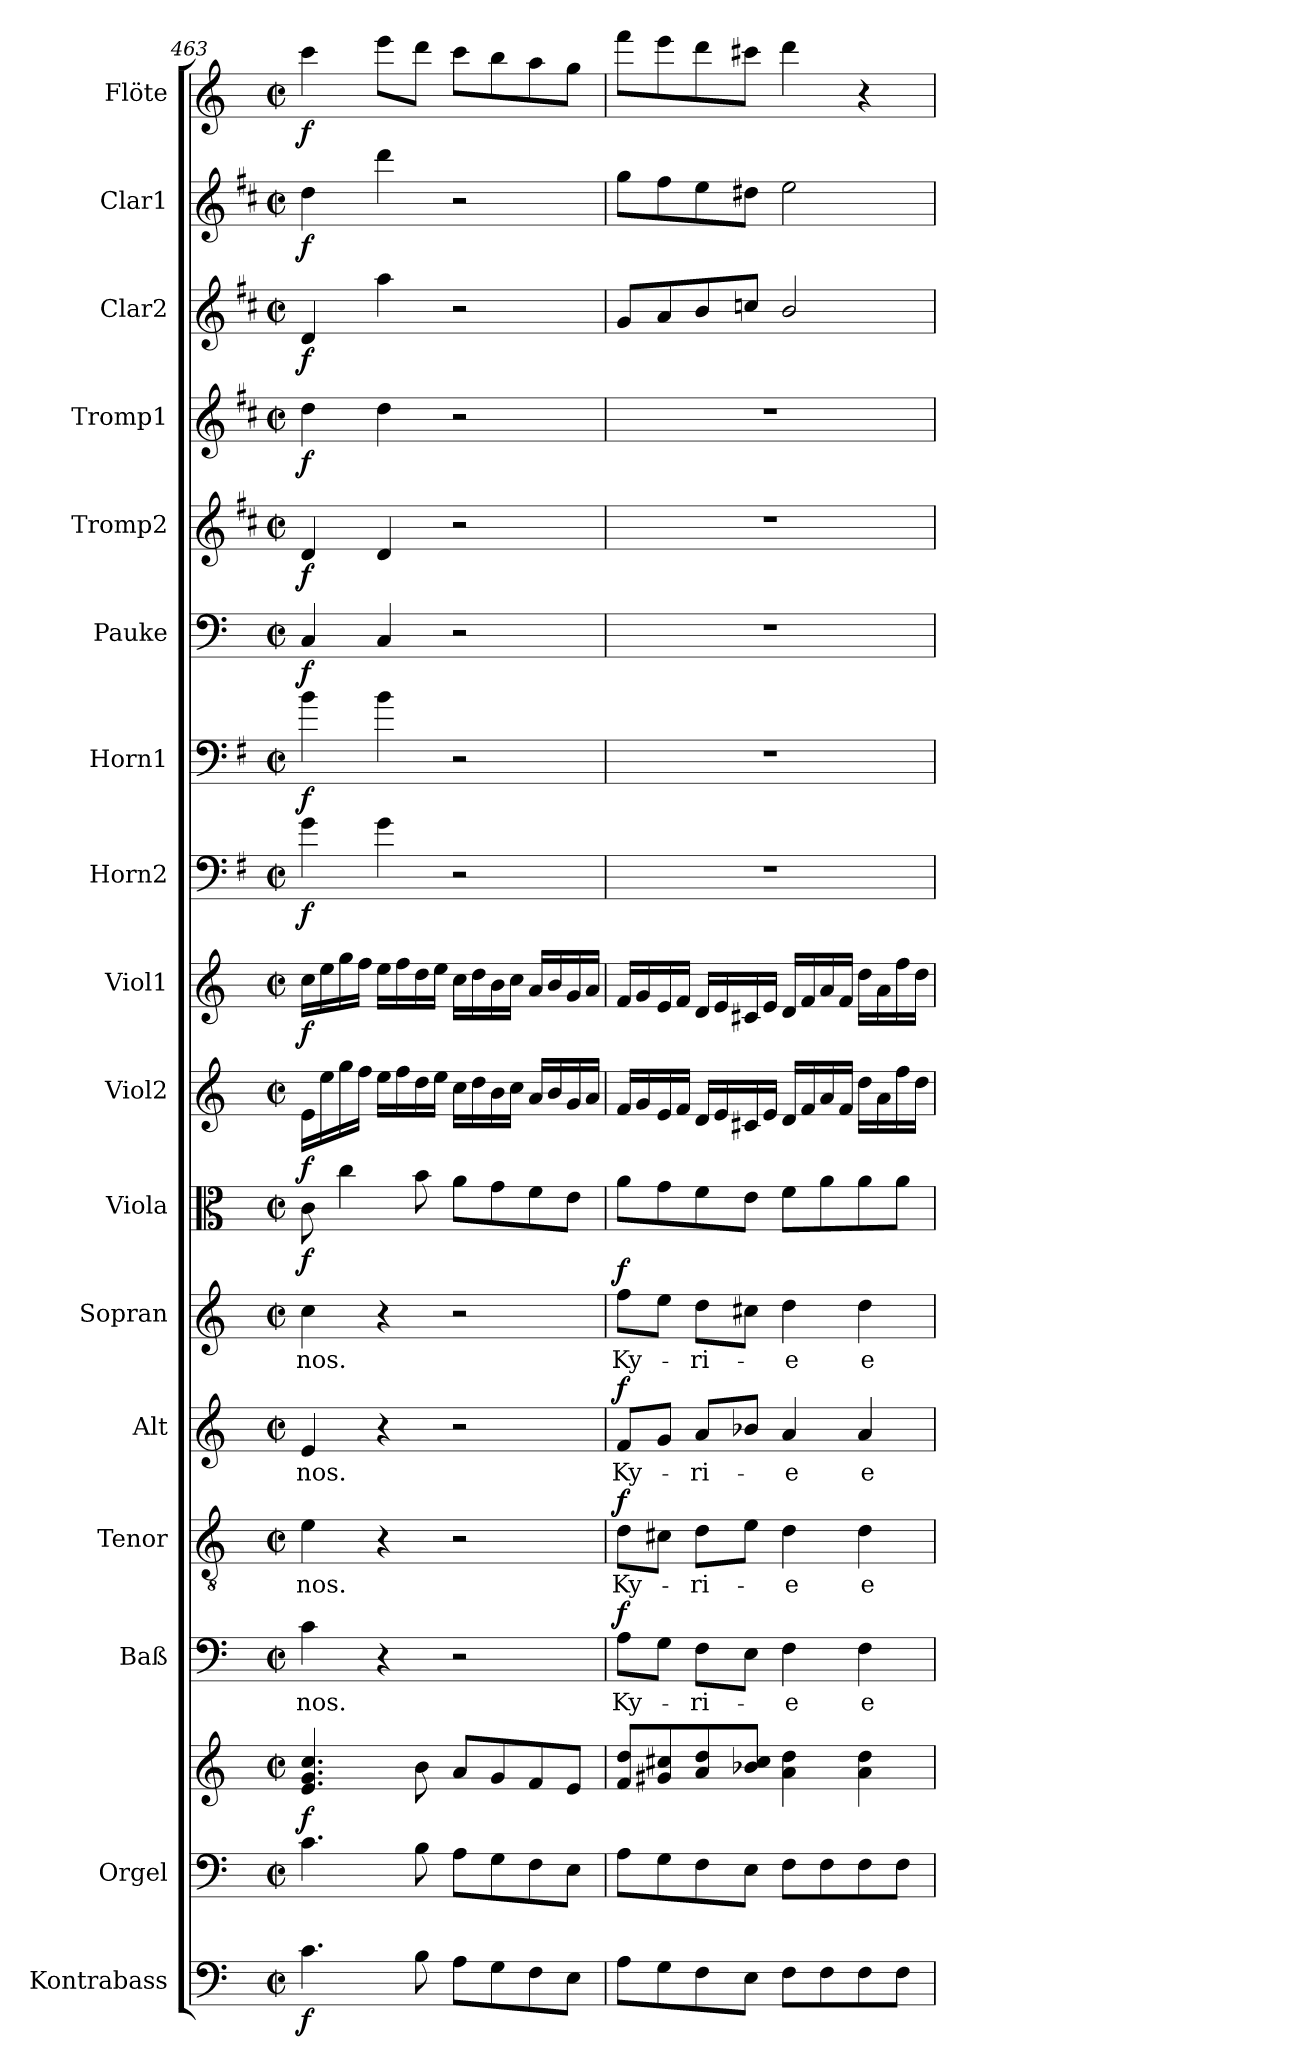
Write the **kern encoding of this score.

**kern	**dynam	**kern	**kern	**dynam	**kern	**text	**dynam	**kern	**text	**dynam	**kern	**text	**dynam	**kern	**text	**dynam	**kern	**dynam	**kern	**dynam	**kern	**dynam	**kern	**dynam	**kern	**dynam	**kern	**dynam	**kern	**dynam	**kern	**dynam	**kern	**dynam	**kern	**dynam	**kern	**dynam
*part17	*part17	*part16	*part16	*part16	*part15	*part15	*part15	*part14	*part14	*part14	*part13	*part13	*part13	*part12	*part12	*part12	*part11	*part11	*part10	*part10	*part9	*part9	*part8	*part8	*part7	*part7	*part6	*part6	*part5	*part5	*part4	*part4	*part3	*part3	*part2	*part2	*part1	*part1
*staff18	*staff18	*staff17	*staff16	*staff16/17	*staff15	*staff15	*staff15	*staff14	*staff14	*staff14	*staff13	*staff13	*staff13	*staff12	*staff12	*staff12	*staff11	*staff11	*staff10	*staff10	*staff9	*staff9	*staff8	*staff8	*staff7	*staff7	*staff6	*staff6	*staff5	*staff5	*staff4	*staff4	*staff3	*staff3	*staff2	*staff2	*staff1	*staff1
*I"Kontrabass	*	*I"Orgel	*	*	*I"Baß	*	*	*I"Tenor	*	*	*I"Alt	*	*	*I"Sopran	*	*	*I"Viola	*	*I"Viol2	*	*I"Viol1	*	*I"Horn2	*	*I"Horn1	*	*I"Pauke	*	*I"Tromp2	*	*I"Tromp1	*	*I"Clar2	*	*I"Clar1	*	*I"Flöte	*
*I'Kb	*	*	*	*	*I'B	*	*	*I'T	*	*	*I'A	*	*	*I'S	*	*	*I'Vla	*	*I'Vl2	*	*I'Vl1	*	*I'Hr2	*	*I'Hr1	*	*I'Pk	*	*I'Tr2	*	*I'Tr1	*	*I'Cl2	*	*I'Cl1	*	*I'Fl	*
!!LO:PB:g=z
*clefF4	*	*clefF4	*clefG2	*	*clefF4	*	*	*clefGv2	*	*	*clefG2	*	*	*clefG2	*	*	*clefC3	*	*clefG2	*	*clefG2	*	*clefF4	*	*clefF4	*	*clefF4	*	*clefG2	*	*clefG2	*	*clefG2	*	*clefG2	*	*clefG2	*
*ITrd7c12	*	*	*	*	*	*	*	*	*	*	*	*	*	*	*	*	*	*	*	*	*	*	*ITrd4c7	*	*ITrd4c7	*	*	*	*ITrd1c2	*	*ITrd1c2	*	*ITrd1c2	*	*ITrd1c2	*	*	*
*k[]	*	*k[]	*k[]	*	*k[]	*	*	*k[]	*	*	*k[]	*	*	*k[]	*	*	*k[]	*	*k[]	*	*k[]	*	*k[]	*	*k[]	*	*k[]	*	*k[]	*	*k[]	*	*k[]	*	*k[]	*	*k[]	*
*C:	*	*C:	*C:	*	*C:	*	*	*C:	*	*	*C:	*	*	*C:	*	*	*C:	*	*C:	*	*C:	*	*C:	*	*C:	*	*C:	*	*C:	*	*C:	*	*C:	*	*C:	*	*C:	*
*M2/2	*	*M2/2	*M2/2	*	*M2/2	*	*	*M2/2	*	*	*M2/2	*	*	*M2/2	*	*	*M2/2	*	*M2/2	*	*M2/2	*	*M2/2	*	*M2/2	*	*M2/2	*	*M2/2	*	*M2/2	*	*M2/2	*	*M2/2	*	*M2/2	*
*met(c|)	*	*met(c|)	*met(c|)	*	*met(c|)	*	*	*met(c|)	*	*	*met(c|)	*	*	*met(c|)	*	*	*met(c|)	*	*met(c|)	*	*met(c|)	*	*met(c|)	*	*met(c|)	*	*met(c|)	*	*met(c|)	*	*met(c|)	*	*met(c|)	*	*met(c|)	*	*met(c|)	*
=463	=463	=463	=463	=463	=463	=463	=463	=463	=463	=463	=463	=463	=463	=463	=463	=463	=463	=463	=463	=463	=463	=463	=463	=463	=463	=463	=463	=463	=463	=463	=463	=463	=463	=463	=463	=463	=463	=463
!	!LO:DY:b	!	!	!LO:DY:a=2	!	!LO:LY:b	!	!	!LO:LY:b	!	!	!LO:LY:b	!	!	!LO:LY:b	!	!	!LO:DY:b	!	!LO:DY:b	!	!LO:DY:b	!	!LO:DY:b	!	!LO:DY:b	!	!LO:DY:b	!	!LO:DY:b	!	!LO:DY:b	!	!LO:DY:b	!	!LO:DY:b	!	!LO:DY:b
4.C\	f	4.c\	4.e/ 4.g/ 4.cc/	f	4c\	nos.	.	4e\	nos.	.	4e/	nos.	.	4cc\	nos.	.	8c\	f	16e\LL	f	16cc\LL	f	4c\	f	4e\	f	4C/	f	4c/	f	4cc\	f	4c/	f	4cc\	f	4ccc\	f
.	.	.	.	.	.	.	.	.	.	.	.	.	.	.	.	.	.	.	16ee\	.	16ee\	.	.	.	.	.	.	.	.	.	.	.	.	.	.	.	.	.
.	.	.	.	.	.	.	.	.	.	.	.	.	.	.	.	.	4cc\	.	16gg\	.	16gg\	.	.	.	.	.	.	.	.	.	.	.	.	.	.	.	.	.
.	.	.	.	.	.	.	.	.	.	.	.	.	.	.	.	.	.	.	16ff\JJ	.	16ff\JJ	.	.	.	.	.	.	.	.	.	.	.	.	.	.	.	.	.
.	.	.	.	.	4r	.	.	4r	.	.	4r	.	.	4r	.	.	.	.	16ee\LL	.	16ee\LL	.	4c\	.	4e\	.	4C/	.	4c/	.	4cc\	.	4gg\	.	4ccc\	.	8eee\L	.
.	.	.	.	.	.	.	.	.	.	.	.	.	.	.	.	.	.	.	16ff\	.	16ff\	.	.	.	.	.	.	.	.	.	.	.	.	.	.	.	.	.
8BB\	.	8B\	8b\	.	.	.	.	.	.	.	.	.	.	.	.	.	8b\	.	16dd\	.	16dd\	.	.	.	.	.	.	.	.	.	.	.	.	.	.	.	8ddd\J	.
.	.	.	.	.	.	.	.	.	.	.	.	.	.	.	.	.	.	.	16ee\JJ	.	16ee\JJ	.	.	.	.	.	.	.	.	.	.	.	.	.	.	.	.	.
8AA\L	.	8A\L	8a/L	.	2r	.	.	2r	.	.	2r	.	.	2r	.	.	8a\L	.	16cc\LL	.	16cc\LL	.	2r	.	2r	.	2r	.	2r	.	2r	.	2r	.	2r	.	8ccc\L	.
.	.	.	.	.	.	.	.	.	.	.	.	.	.	.	.	.	.	.	16dd\	.	16dd\	.	.	.	.	.	.	.	.	.	.	.	.	.	.	.	.	.
8GG\	.	8G\	8g/	.	.	.	.	.	.	.	.	.	.	.	.	.	8g\	.	16b\	.	16b\	.	.	.	.	.	.	.	.	.	.	.	.	.	.	.	8bb\	.
.	.	.	.	.	.	.	.	.	.	.	.	.	.	.	.	.	.	.	16cc\JJ	.	16cc\JJ	.	.	.	.	.	.	.	.	.	.	.	.	.	.	.	.	.
8FF\	.	8F\	8f/	.	.	.	.	.	.	.	.	.	.	.	.	.	8f\	.	16a/LL	.	16a/LL	.	.	.	.	.	.	.	.	.	.	.	.	.	.	.	8aa\	.
.	.	.	.	.	.	.	.	.	.	.	.	.	.	.	.	.	.	.	16b/	.	16b/	.	.	.	.	.	.	.	.	.	.	.	.	.	.	.	.	.
8EE\J	.	8E\J	8e/J	.	.	.	.	.	.	.	.	.	.	.	.	.	8e\J	.	16g/	.	16g/	.	.	.	.	.	.	.	.	.	.	.	.	.	.	.	8gg\J	.
.	.	.	.	.	.	.	.	.	.	.	.	.	.	.	.	.	.	.	16a/JJ	.	16a/JJ	.	.	.	.	.	.	.	.	.	.	.	.	.	.	.	.	.
=464	=464	=464	=464	=464	=464	=464	=464	=464	=464	=464	=464	=464	=464	=464	=464	=464	=464	=464	=464	=464	=464	=464	=464	=464	=464	=464	=464	=464	=464	=464	=464	=464	=464	=464	=464	=464	=464	=464
!	!	!	!	!	!	!LO:LY:b	!LO:DY:a	!	!LO:LY:b	!LO:DY:a	!	!LO:LY:b	!LO:DY:a	!	!LO:LY:b	!LO:DY:a	!	!	!	!	!	!	!	!	!	!	!	!	!	!	!	!	!	!	!	!	!	!
8AA\L	.	8A\L	8f/ 8dd/L	.	8A\L	Ky-	f	8d\L	Ky-	f	8f/L	Ky-	f	8ff\L	Ky-	f	8a\L	.	16f/LL	.	16f/LL	.	1r	.	1r	.	1r	.	1r	.	1r	.	8f/L	.	8ff\L	.	8fff\L	.
.	.	.	.	.	.	.	.	.	.	.	.	.	.	.	.	.	.	.	16g/	.	16g/	.	.	.	.	.	.	.	.	.	.	.	.	.	.	.	.	.
8GG\	.	8G\	8g#X/ 8cc#X/	.	8G\J	.	.	8c#X\J	.	.	8g/J	.	.	8ee\J	.	.	8g\	.	16e/	.	16e/	.	.	.	.	.	.	.	.	.	.	.	8g/	.	8ee\	.	8eee\	.
.	.	.	.	.	.	.	.	.	.	.	.	.	.	.	.	.	.	.	16f/JJ	.	16f/JJ	.	.	.	.	.	.	.	.	.	.	.	.	.	.	.	.	.
!	!	!	!	!	!	!LO:LY:b	!	!	!LO:LY:b	!	!	!LO:LY:b	!	!	!LO:LY:b	!	!	!	!	!	!	!	!	!	!	!	!	!	!	!	!	!	!	!	!	!	!	!
8FF\	.	8F\	8a/ 8dd/	.	8F\L	-ri-	.	8d\L	-ri-	.	8a/L	-ri-	.	8dd\L	-ri-	.	8f\	.	16d/LL	.	16d/LL	.	.	.	.	.	.	.	.	.	.	.	8a/	.	8dd\	.	8ddd\	.
.	.	.	.	.	.	.	.	.	.	.	.	.	.	.	.	.	.	.	16e/	.	16e/	.	.	.	.	.	.	.	.	.	.	.	.	.	.	.	.	.
8EE\J	.	8E\J	8b-X/ 8cc#/J	.	8E\J	.	.	8e\J	.	.	8b-X/J	.	.	8cc#X\J	.	.	8e\J	.	16c#X/	.	16c#X/	.	.	.	.	.	.	.	.	.	.	.	8b-X/J	.	8cc#X\J	.	8ccc#X\J	.
.	.	.	.	.	.	.	.	.	.	.	.	.	.	.	.	.	.	.	16e/JJ	.	16e/JJ	.	.	.	.	.	.	.	.	.	.	.	.	.	.	.	.	.
!	!	!	!	!	!	!LO:LY:b	!	!	!LO:LY:b	!	!	!LO:LY:b	!	!	!LO:LY:b	!	!	!	!	!	!	!	!	!	!	!	!	!	!	!	!	!	!	!	!	!	!	!
8FF\L	.	8F\L	4a\ 4dd\	.	4F\	-e	.	4d\	-e	.	4a/	-e	.	4dd\	-e	.	8f\L	.	16d/LL	.	16d/LL	.	.	.	.	.	.	.	.	.	.	.	2a/	.	2dd\	.	4ddd\	.
.	.	.	.	.	.	.	.	.	.	.	.	.	.	.	.	.	.	.	16f/	.	16f/	.	.	.	.	.	.	.	.	.	.	.	.	.	.	.	.	.
8FF\	.	8F\	.	.	.	.	.	.	.	.	.	.	.	.	.	.	8a\	.	16a/	.	16a/	.	.	.	.	.	.	.	.	.	.	.	.	.	.	.	.	.
.	.	.	.	.	.	.	.	.	.	.	.	.	.	.	.	.	.	.	16f/JJ	.	16f/JJ	.	.	.	.	.	.	.	.	.	.	.	.	.	.	.	.	.
!	!	!	!	!	!	!LO:LY:b	!	!	!LO:LY:b	!	!	!LO:LY:b	!	!	!LO:LY:b	!	!	!	!	!	!	!	!	!	!	!	!	!	!	!	!	!	!	!	!	!	!	!
8FF\	.	8F\	4a\ 4dd\	.	4F\	e-	.	4d\	e-	.	4a/	e-	.	4dd\	e-	.	8a\	.	16dd\LL	.	16dd\LL	.	.	.	.	.	.	.	.	.	.	.	.	.	.	.	4r	.
.	.	.	.	.	.	.	.	.	.	.	.	.	.	.	.	.	.	.	16a\	.	16a\	.	.	.	.	.	.	.	.	.	.	.	.	.	.	.	.	.
8FF\J	.	8F\J	.	.	.	.	.	.	.	.	.	.	.	.	.	.	8a\J	.	16ff\	.	16ff\	.	.	.	.	.	.	.	.	.	.	.	.	.	.	.	.	.
.	.	.	.	.	.	.	.	.	.	.	.	.	.	.	.	.	.	.	16dd\JJ	.	16dd\JJ	.	.	.	.	.	.	.	.	.	.	.	.	.	.	.	.	.
=	=	=	=	=	=	=	=	=	=	=	=	=	=	=	=	=	=	=	=	=	=	=	=	=	=	=	=	=	=	=	=	=	=	=	=	=	=	=
*-	*-	*-	*-	*-	*-	*-	*-	*-	*-	*-	*-	*-	*-	*-	*-	*-	*-	*-	*-	*-	*-	*-	*-	*-	*-	*-	*-	*-	*-	*-	*-	*-	*-	*-	*-	*-	*-	*-
